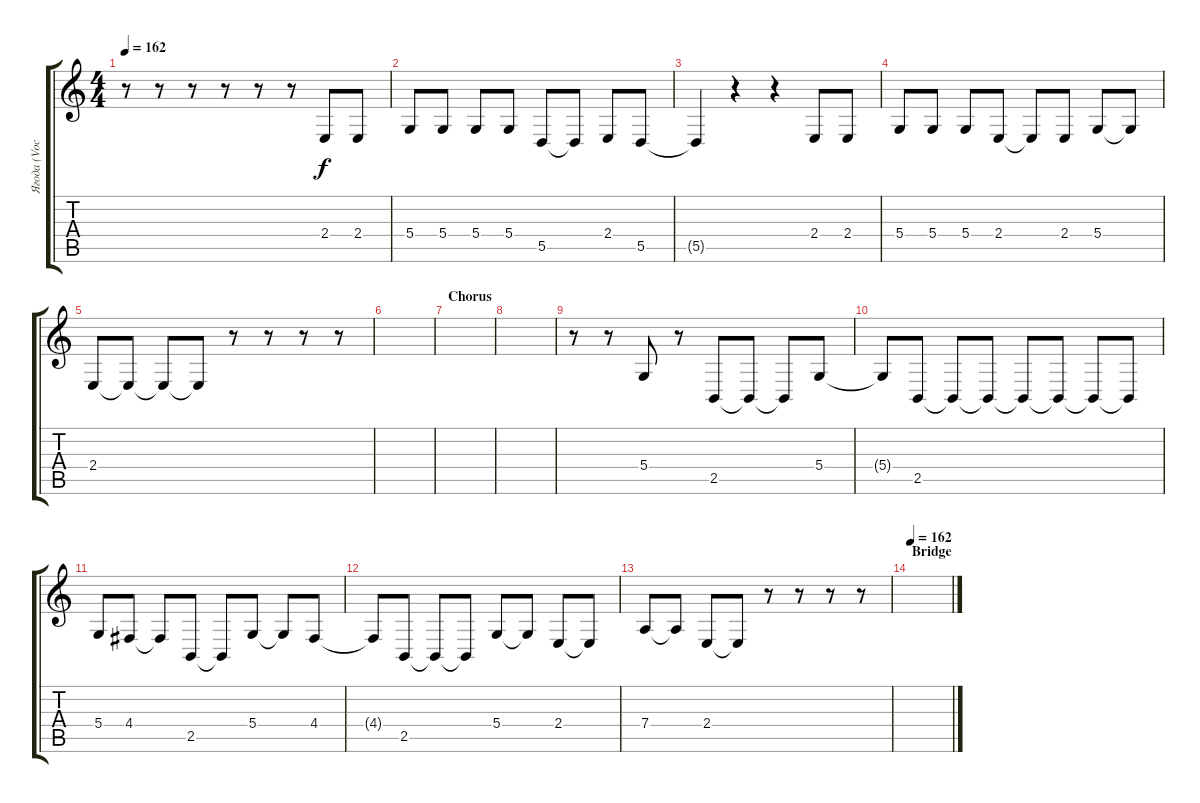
\track ("Ягода (Vocal)" "Ягода (Voc") {instrument lead6voice}
\staff {score tabs}
\tuning (E4 B3 G3 D3 A2 E2) {hide}
\ts (4 4)
\tempo 162
\clef g2
\ks c
r.8{dy f} r.8 r.8 r.8 r.8 r.8 2.4.8 2.4.8 |
5.4.8 5.4.8 5.4.8 5.4.8 5.5.8 5.5{t}.8 2.4.8 5.5.8 |
5.5{t}.4 r.4 r.4 2.4.8 2.4.8 |
5.4.8 5.4.8 5.4.8 2.4.8 2.4{t}.8 2.4.8 5.4.8 5.4{t}.8 |
2.4.8 2.4{t}.8 2.4{t}.8 2.4{t}.8 r.8 r.8 r.8 r.8 |
|
\section ("" "Chorus")
|
|
r.8 r.8 5.4.8 r.8 2.5.8 2.5{t}.8 2.5{t}.8 5.4.8 |
5.4{t}.8 2.5.8 2.5{t}.8 2.5{t}.8 2.5{t}.8 2.5{t}.8 2.5{t}.8 2.5{t}.8 |
5.4.8 4.4.8 4.4{t}.8 2.5.8 2.5{t}.8 5.4.8 5.4{t}.8 4.4.8 |
4.4{t}.8 2.5.8 2.5{t}.8 2.5{t}.8 5.4.8 5.4{t}.8 2.4.8 2.4{t}.8 |
7.4.8 7.4{t}.8 2.4.8 2.4{t}.8 r.8 r.8 r.8 r.8 |
\section ("" "Bridge")
\tempo 162
